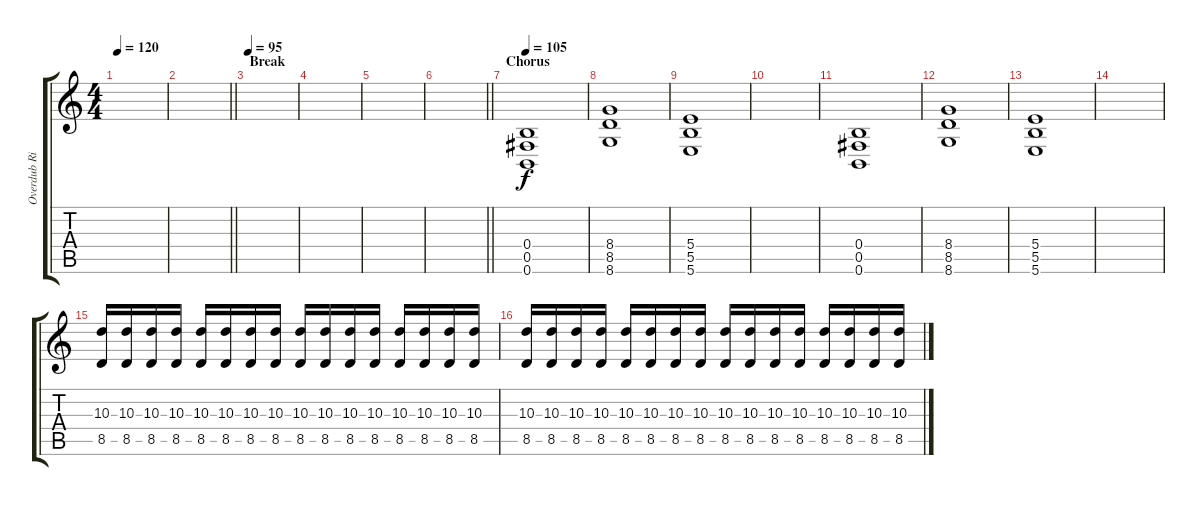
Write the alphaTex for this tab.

\track ("Overdub Right" "Overdub Ri") {instrument distortionguitar}
\staff {score tabs}
\tuning (Db4 Ab3 E3 B2 Gb2 B1) {hide}
\ts (4 4)
\tempo 120
\clef g2
\ks c
|
\barLineRight lightlight
|
\section ("" "Break")
\tempo 95
|
|
|
\barLineRight lightlight
|
\section ("" "Chorus")
\tempo 105
(0.4 0.5 0.6).1{balance 0} |
(8.4 8.5 8.6).1 |
(5.4 5.5 5.6).1 |
|
(0.4 0.5 0.6).1{balance 0} |
(8.4 8.5 8.6).1 |
(5.4 5.5 5.6).1 |
|
(10.3 8.5).16{volume 10 balance 11} (10.3 8.5).16 (10.3 8.5).16 (10.3 8.5).16 (10.3 8.5).16 (10.3 8.5).16 (10.3 8.5).16 (10.3 8.5).16 (10.3 8.5).16 (10.3 8.5).16 (10.3 8.5).16 (10.3 8.5).16 (10.3 8.5).16 (10.3 8.5).16 (10.3 8.5).16 (10.3 8.5).16 |
(10.3 8.5).16 (10.3 8.5).16 (10.3 8.5).16 (10.3 8.5).16 (10.3 8.5).16 (10.3 8.5).16 (10.3 8.5).16 (10.3 8.5).16 (10.3 8.5).16 (10.3 8.5).16 (10.3 8.5).16 (10.3 8.5).16 (10.3 8.5).16 (10.3 8.5).16 (10.3 8.5).16 (10.3 8.5).16
